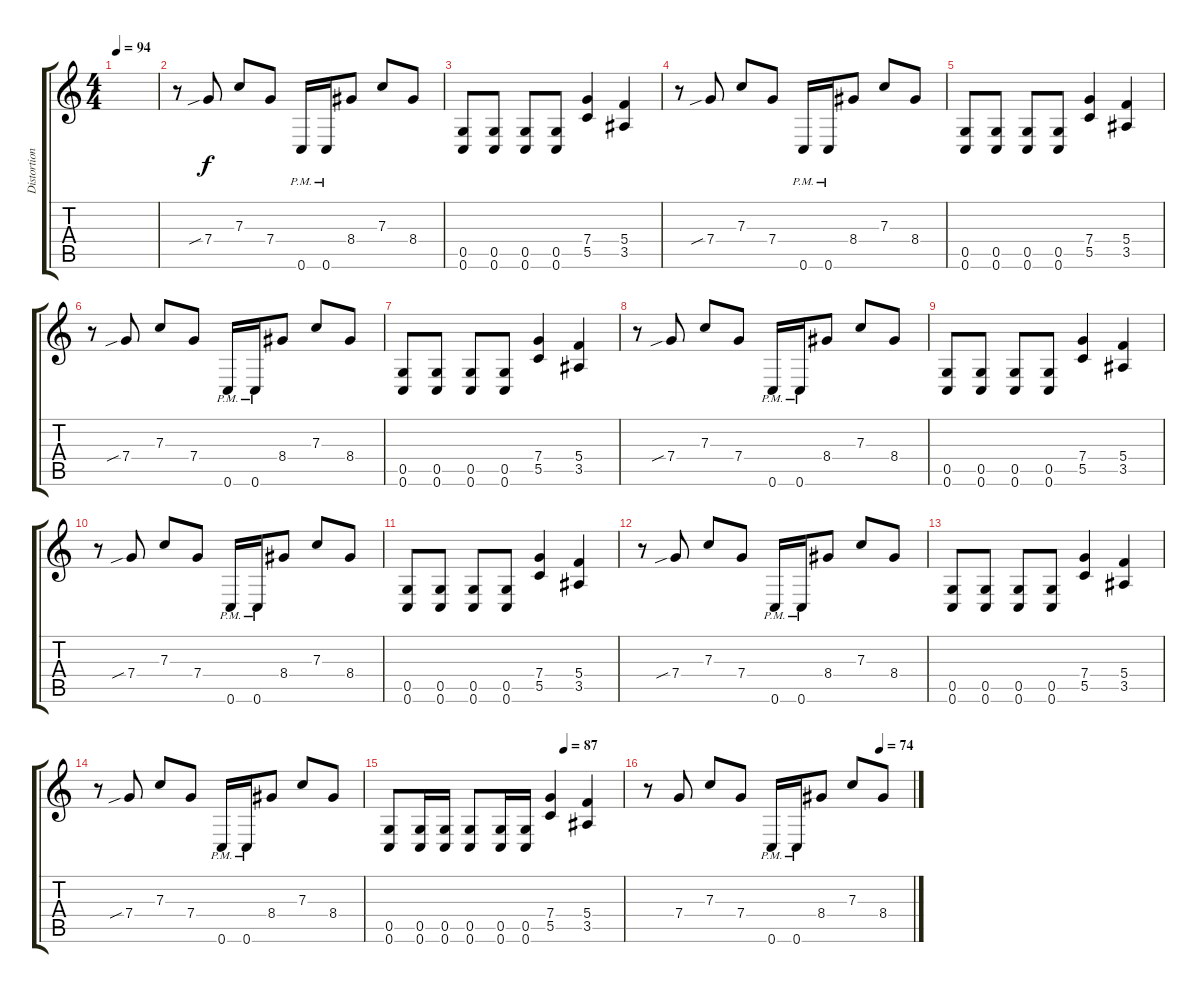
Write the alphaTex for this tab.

\track ("Distortion guitar" "Distortion") {instrument distortionguitar}
\staff {score tabs}
\tuning (D4 A3 F3 C3 G2 C2) {hide}
\ts (4 4)
\tempo 94
\clef g2
\ks c
|
r.8 7.4{sib}.8 7.3.8 7.4.8 0.6{pm}.16 0.6{pm}.16 8.4.8 7.3.8 8.4.8 |
(0.5 0.6).8 (0.5 0.6).8 (0.5 0.6).8 (0.5 0.6).8 (7.4 5.5).4 (5.4 3.5).4 |
r.8 7.4{sib}.8 7.3.8 7.4.8 0.6{pm}.16 0.6{pm}.16 8.4.8 7.3.8 8.4.8 |
(0.5 0.6).8 (0.5 0.6).8 (0.5 0.6).8 (0.5 0.6).8 (7.4 5.5).4 (5.4 3.5).4 |
r.8 7.4{sib}.8 7.3.8 7.4.8 0.6{pm}.16 0.6{pm}.16 8.4.8 7.3.8 8.4.8 |
(0.5 0.6).8 (0.5 0.6).8 (0.5 0.6).8 (0.5 0.6).8 (7.4 5.5).4 (5.4 3.5).4 |
r.8 7.4{sib}.8 7.3.8 7.4.8 0.6{pm}.16 0.6{pm}.16 8.4.8 7.3.8 8.4.8 |
(0.5 0.6).8 (0.5 0.6).8 (0.5 0.6).8 (0.5 0.6).8 (7.4 5.5).4 (5.4 3.5).4 |
r.8 7.4{sib}.8 7.3.8 7.4.8 0.6{pm}.16 0.6{pm}.16 8.4.8 7.3.8 8.4.8 |
(0.5 0.6).8 (0.5 0.6).8 (0.5 0.6).8 (0.5 0.6).8 (7.4 5.5).4 (5.4 3.5).4 |
r.8 7.4{sib}.8 7.3.8 7.4.8 0.6{pm}.16 0.6{pm}.16 8.4.8 7.3.8 8.4.8 |
(0.5 0.6).8 (0.5 0.6).8 (0.5 0.6).8 (0.5 0.6).8 (7.4 5.5).4 (5.4 3.5).4 |
r.8 7.4{sib}.8 7.3.8 7.4.8 0.6{pm}.16 0.6{pm}.16 8.4.8 7.3.8 8.4.8 |
\tempo (87 0.75)
(0.5 0.6).8 (0.5 0.6).16 (0.5 0.6).16 (0.5 0.6).8 (0.5 0.6).16 (0.5 0.6).16 (7.4 5.5).4 (5.4 3.5).4 |
\tempo (74 0.875)
r.8 7.4.8 7.3.8 7.4.8 0.6{pm}.16 0.6{pm}.16 8.4.8 7.3.8 8.4.8
